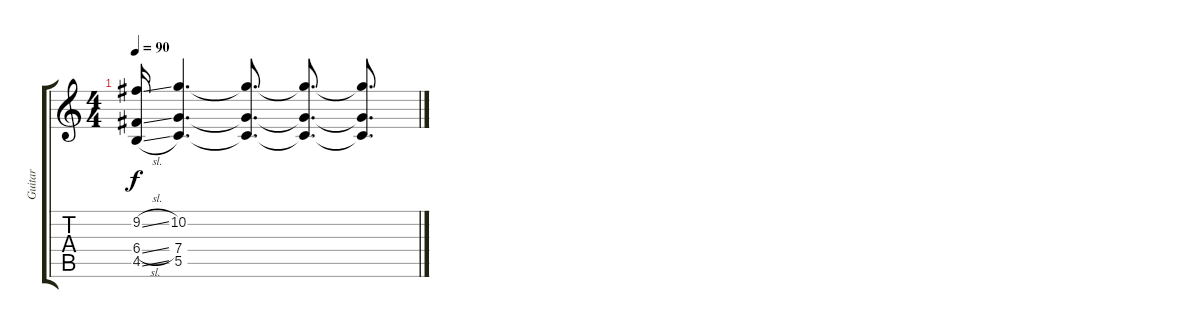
\track ("Guitar" "Guitar") {instrument electricguitarjazz}
\staff {score tabs}
\tuning (D4 A3 F3 C3 G2 D2) {hide}
\ts (4 4)
\tempo 90
\clef g2
\ks c
(9.2{sl} 6.4{sl} 4.5{sl}).16{dy f} (10.2 7.4 5.5).4{d} (10.2{t} 7.4{t} 5.5{t}).8{d} (10.2{t} 7.4{t} 5.5{t}).8{d} (10.2{t} 7.4{t} 5.5{t}).8{d}
